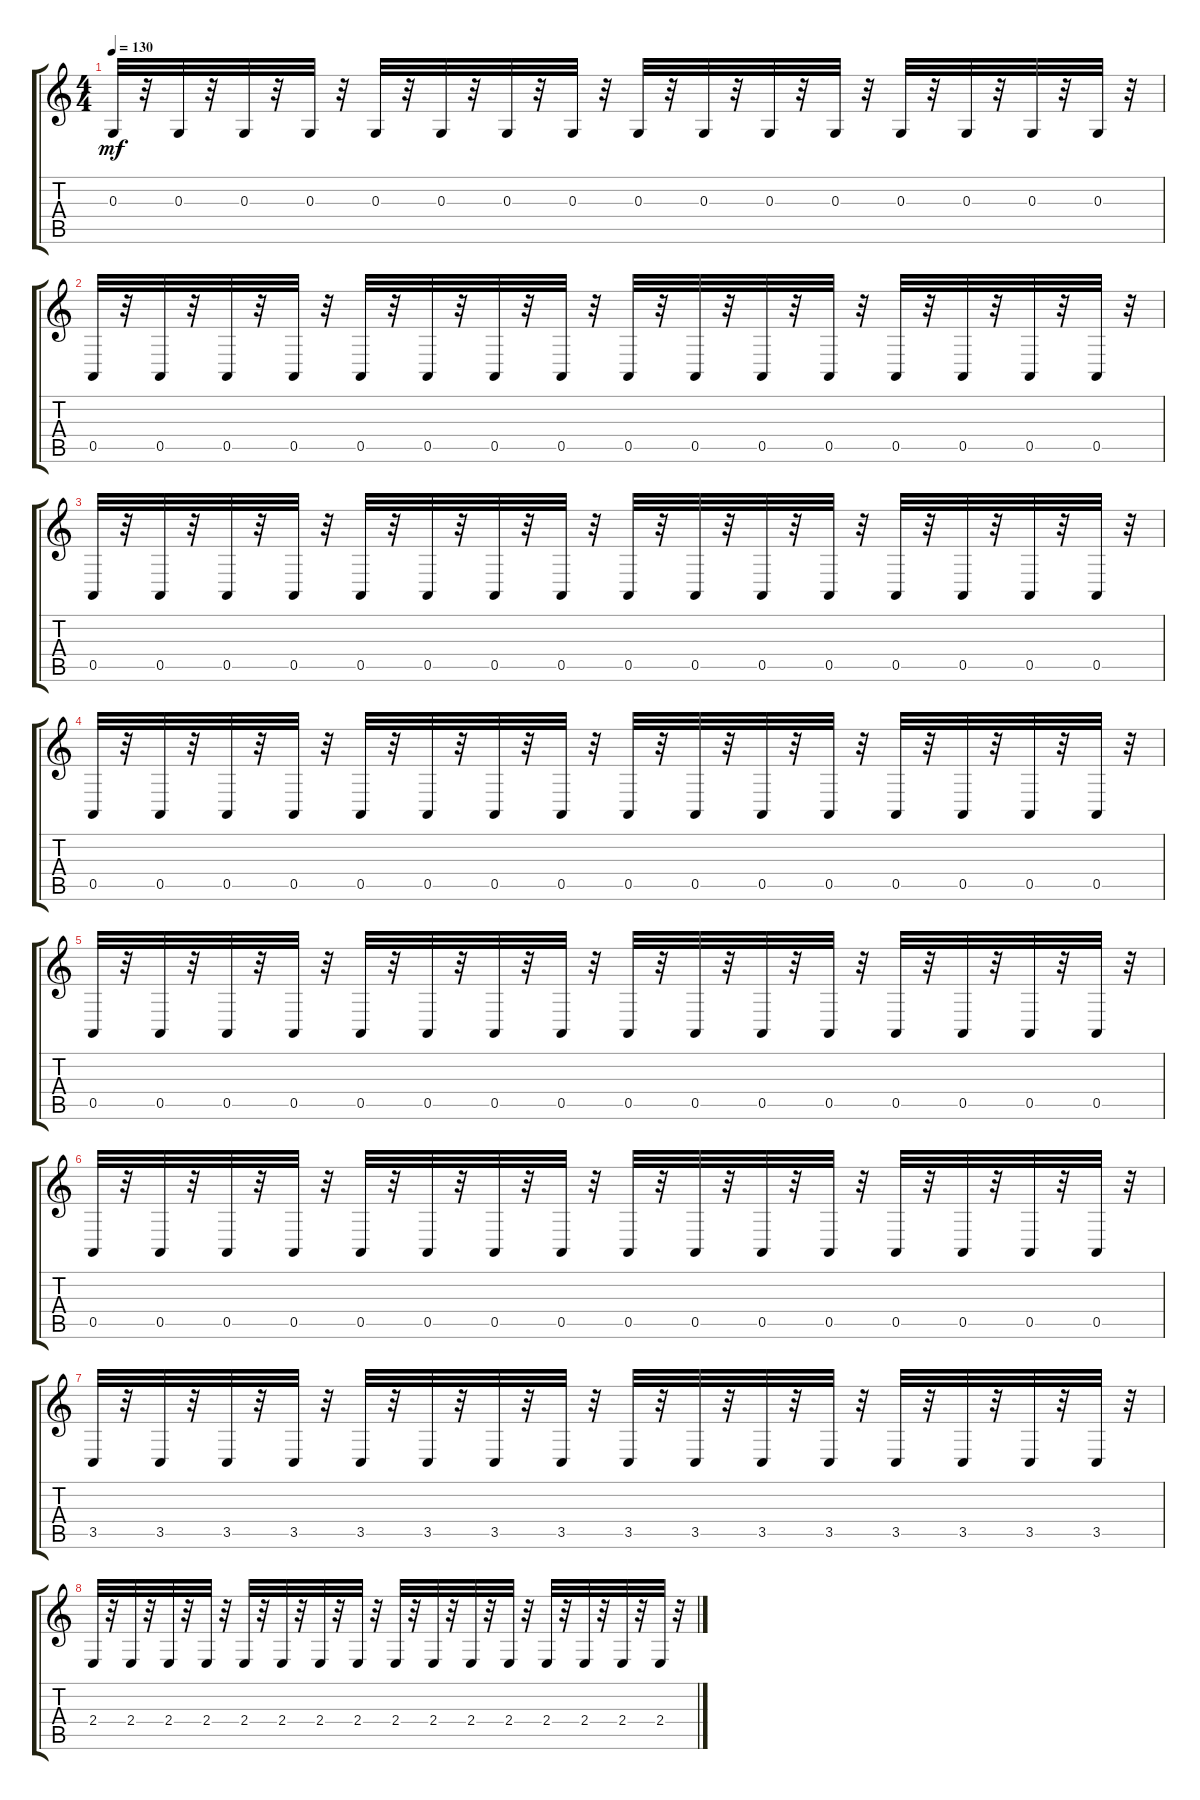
\track "" {instrument lead2sawtooth}
\staff {score tabs}
\tuning (E4 B3 G3 D3 A2 E2) {hide}
\ts (4 4)
\tempo 130
\clef g2
\ks c
0.3.32{dy mf} r.32 0.3.32 r.32 0.3.32 r.32 0.3.32 r.32 0.3.32 r.32 0.3.32 r.32 0.3.32 r.32 0.3.32 r.32 0.3.32 r.32 0.3.32 r.32 0.3.32 r.32 0.3.32 r.32 0.3.32 r.32 0.3.32 r.32 0.3.32 r.32 0.3.32 r.32 |
0.5.32 r.32 0.5.32 r.32 0.5.32 r.32 0.5.32 r.32 0.5.32 r.32 0.5.32 r.32 0.5.32 r.32 0.5.32 r.32 0.5.32 r.32 0.5.32 r.32 0.5.32 r.32 0.5.32 r.32 0.5.32 r.32 0.5.32 r.32 0.5.32 r.32 0.5.32 r.32 |
0.5.32 r.32 0.5.32 r.32 0.5.32 r.32 0.5.32 r.32 0.5.32 r.32 0.5.32 r.32 0.5.32 r.32 0.5.32 r.32 0.5.32 r.32 0.5.32 r.32 0.5.32 r.32 0.5.32 r.32 0.5.32 r.32 0.5.32 r.32 0.5.32 r.32 0.5.32 r.32 |
0.5.32 r.32 0.5.32 r.32 0.5.32 r.32 0.5.32 r.32 0.5.32 r.32 0.5.32 r.32 0.5.32 r.32 0.5.32 r.32 0.5.32 r.32 0.5.32 r.32 0.5.32 r.32 0.5.32 r.32 0.5.32 r.32 0.5.32 r.32 0.5.32 r.32 0.5.32 r.32 |
0.5.32 r.32 0.5.32 r.32 0.5.32 r.32 0.5.32 r.32 0.5.32 r.32 0.5.32 r.32 0.5.32 r.32 0.5.32 r.32 0.5.32 r.32 0.5.32 r.32 0.5.32 r.32 0.5.32 r.32 0.5.32 r.32 0.5.32 r.32 0.5.32 r.32 0.5.32 r.32 |
0.5.32 r.32 0.5.32 r.32 0.5.32 r.32 0.5.32 r.32 0.5.32 r.32 0.5.32 r.32 0.5.32 r.32 0.5.32 r.32 0.5.32 r.32 0.5.32 r.32 0.5.32 r.32 0.5.32 r.32 0.5.32 r.32 0.5.32 r.32 0.5.32 r.32 0.5.32 r.32 |
3.5.32 r.32 3.5.32 r.32 3.5.32 r.32 3.5.32 r.32 3.5.32 r.32 3.5.32 r.32 3.5.32 r.32 3.5.32 r.32 3.5.32 r.32 3.5.32 r.32 3.5.32 r.32 3.5.32 r.32 3.5.32 r.32 3.5.32 r.32 3.5.32 r.32 3.5.32 r.32 |
2.4.32 r.32 2.4.32 r.32 2.4.32 r.32 2.4.32 r.32 2.4.32 r.32 2.4.32 r.32 2.4.32 r.32 2.4.32 r.32 2.4.32 r.32 2.4.32 r.32 2.4.32 r.32 2.4.32 r.32 2.4.32 r.32 2.4.32 r.32 2.4.32 r.32 2.4.32 r.32
